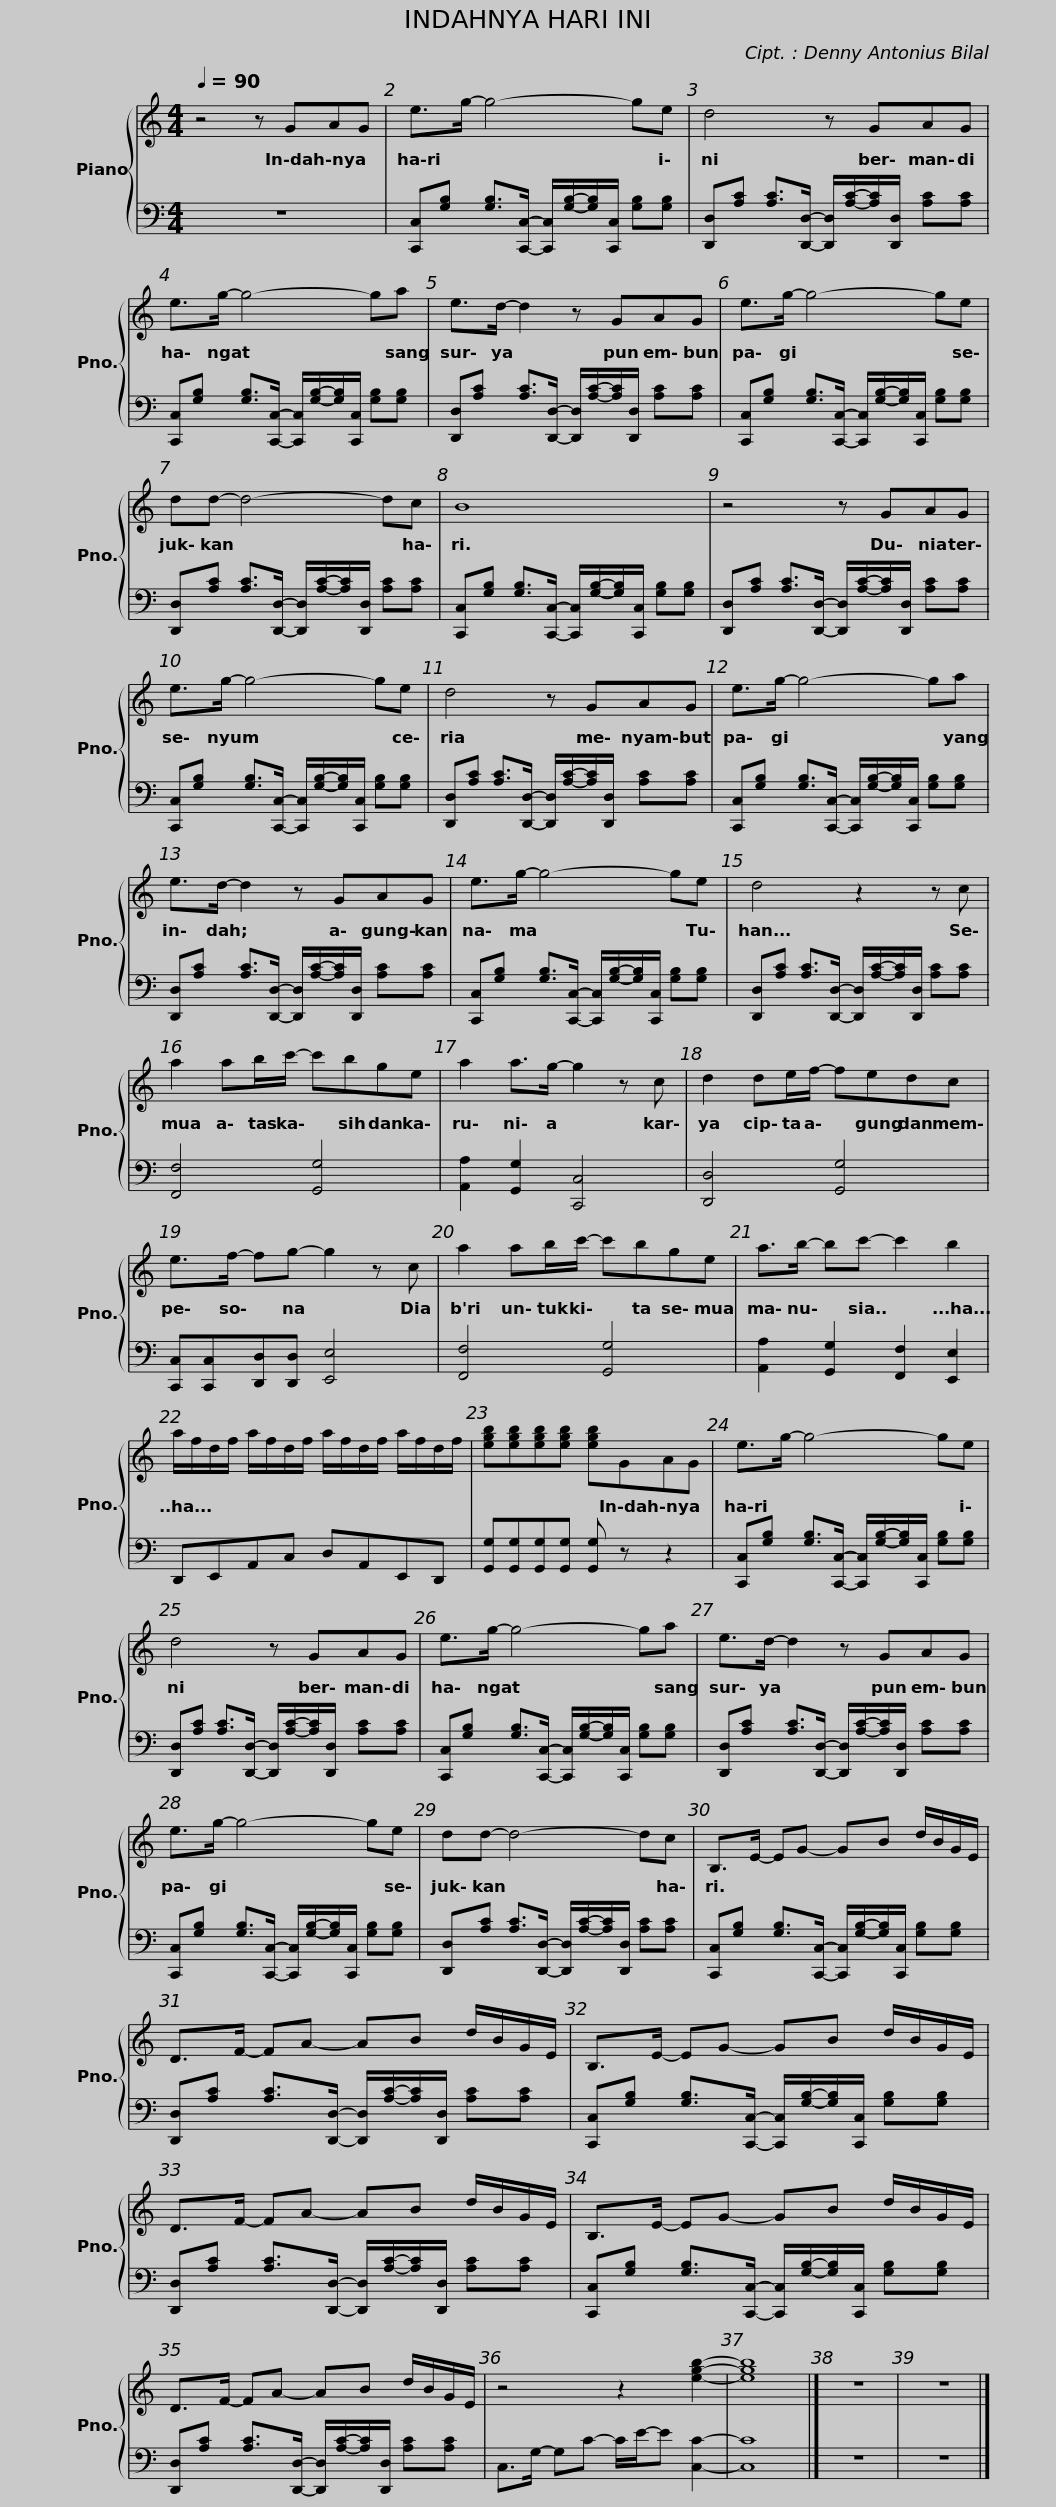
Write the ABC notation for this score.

X:1
%%score { 1 | 2 }
L:1/8
Q:1/4=90
M:4/4
I:linebreak $
K:C
V:1 treble
V:2 bass
V:1
 z4 z GAG | e>g- g4- ge | d4 z GAG |$ e>g- g4- ga | e>d- d2 z GAG | %5
 e>g- g4- ge |$ dd- d4- dc | B8 | z4 z GAG |$ e>g- g4- ge | %10
 d4 z GAG | e>g- g4- ga |$ e>d- d2 z GAG | e>g- g4- ge | d4 z2 z c |$ %15
 a2 ab/c'/- c'bge | a2 a>g- g2 z c | d2 de/f/- fedc | e>f- fg- g2 z c |$ a2 ab/c'/- c'bge | %20
 a>b- bc'- c'2 b2 | a/f/d/f/ a/f/d/f/ a/f/d/f/ a/f/d/f/ |$ [egb][egb][egb][egb] [egb]GAG | e>g- g4- ge | d4 z GAG |$ %25
 e>g- g4- ga | e>d- d2 z GAG | e>g- g4- ge |$ dd- d4- dc | B,>E- EG- GB d/B/G/E/ | %30
 D>F- FA- AB d/B/G/E/ |$ B,>E- EG- GB d/B/G/E/ | D>F- FA- AB d/B/G/E/ | B,>E- EG- GB d/B/G/E/ |$ D>F- FA- AB d/B/G/E/ | %35
 z4 z2 [egb]2- | [egb]8 |] z8 | z8 |] %39
V:2
 z8 | [C,,C,][G,B,] [G,B,]>[C,,C,]- [C,,C,]/[G,B,]/-[G,B,]/[C,,C,]/ [G,B,][G,B,] | [D,,D,][A,C] [A,C]>[D,,D,]- [D,,D,]/[A,C]/-[A,C]/[D,,D,]/ [A,C][A,C] |$ [C,,C,][G,B,] [G,B,]>[C,,C,]- [C,,C,]/[G,B,]/-[G,B,]/[C,,C,]/ [G,B,][G,B,] | [D,,D,][A,C] [A,C]>[D,,D,]- [D,,D,]/[A,C]/-[A,C]/[D,,D,]/ [A,C][A,C] | %5
 [C,,C,][G,B,] [G,B,]>[C,,C,]- [C,,C,]/[G,B,]/-[G,B,]/[C,,C,]/ [G,B,][G,B,] |$ [D,,D,][A,C] [A,C]>[D,,D,]- [D,,D,]/[A,C]/-[A,C]/[D,,D,]/ [A,C][A,C] | [C,,C,][G,B,] [G,B,]>[C,,C,]- [C,,C,]/[G,B,]/-[G,B,]/[C,,C,]/ [G,B,][G,B,] | [D,,D,][A,C] [A,C]>[D,,D,]- [D,,D,]/[A,C]/-[A,C]/[D,,D,]/ [A,C][A,C] |$ [C,,C,][G,B,] [G,B,]>[C,,C,]- [C,,C,]/[G,B,]/-[G,B,]/[C,,C,]/ [G,B,][G,B,] | %10
 [D,,D,][A,C] [A,C]>[D,,D,]- [D,,D,]/[A,C]/-[A,C]/[D,,D,]/ [A,C][A,C] | [C,,C,][G,B,] [G,B,]>[C,,C,]- [C,,C,]/[G,B,]/-[G,B,]/[C,,C,]/ [G,B,][G,B,] |$ [D,,D,][A,C] [A,C]>[D,,D,]- [D,,D,]/[A,C]/-[A,C]/[D,,D,]/ [A,C][A,C] | [C,,C,][G,B,] [G,B,]>[C,,C,]- [C,,C,]/[G,B,]/-[G,B,]/[C,,C,]/ [G,B,][G,B,] | [D,,D,][A,C] [A,C]>[D,,D,]- [D,,D,]/[A,C]/-[A,C]/[D,,D,]/ [A,C][A,C] |$ %15
 [F,,F,]4 [G,,G,]4 | [A,,A,]2 [G,,G,]2 [C,,C,]4 | [D,,D,]4 [G,,G,]4 | [C,,C,][C,,C,][D,,D,][D,,D,] [E,,E,]4 |$ [F,,F,]4 [G,,G,]4 | %20
 [A,,A,]2 [G,,G,]2 [F,,F,]2 [E,,E,]2 | D,,E,,A,,C, D,A,,E,,D,, |$ [G,,G,][G,,G,][G,,G,][G,,G,] [G,,G,] z z2 | [C,,C,][G,B,] [G,B,]>[C,,C,]- [C,,C,]/[G,B,]/-[G,B,]/[C,,C,]/ [G,B,][G,B,] | [D,,D,][A,C] [A,C]>[D,,D,]- [D,,D,]/[A,C]/-[A,C]/[D,,D,]/ [A,C][A,C] |$ %25
 [C,,C,][G,B,] [G,B,]>[C,,C,]- [C,,C,]/[G,B,]/-[G,B,]/[C,,C,]/ [G,B,][G,B,] | [D,,D,][A,C] [A,C]>[D,,D,]- [D,,D,]/[A,C]/-[A,C]/[D,,D,]/ [A,C][A,C] | [C,,C,][G,B,] [G,B,]>[C,,C,]- [C,,C,]/[G,B,]/-[G,B,]/[C,,C,]/ [G,B,][G,B,] |$ [D,,D,][A,C] [A,C]>[D,,D,]- [D,,D,]/[A,C]/-[A,C]/[D,,D,]/ [A,C][A,C] | [C,,C,][G,B,] [G,B,]>[C,,C,]- [C,,C,]/[G,B,]/-[G,B,]/[C,,C,]/ [G,B,][G,B,] | %30
 [D,,D,][A,C] [A,C]>[D,,D,]- [D,,D,]/[A,C]/-[A,C]/[D,,D,]/ [A,C][A,C] |$ [C,,C,][G,B,] [G,B,]>[C,,C,]- [C,,C,]/[G,B,]/-[G,B,]/[C,,C,]/ [G,B,][G,B,] | [D,,D,][A,C] [A,C]>[D,,D,]- [D,,D,]/[A,C]/-[A,C]/[D,,D,]/ [A,C][A,C] | [C,,C,][G,B,] [G,B,]>[C,,C,]- [C,,C,]/[G,B,]/-[G,B,]/[C,,C,]/ [G,B,][G,B,] |$ [D,,D,][A,C] [A,C]>[D,,D,]- [D,,D,]/[A,C]/-[A,C]/[D,,D,]/ [A,C][A,C] | %35
 C,>G,- G,C- C/E/-E [C,C]2- | [C,C]8 |] z8 | z8 |] %39
